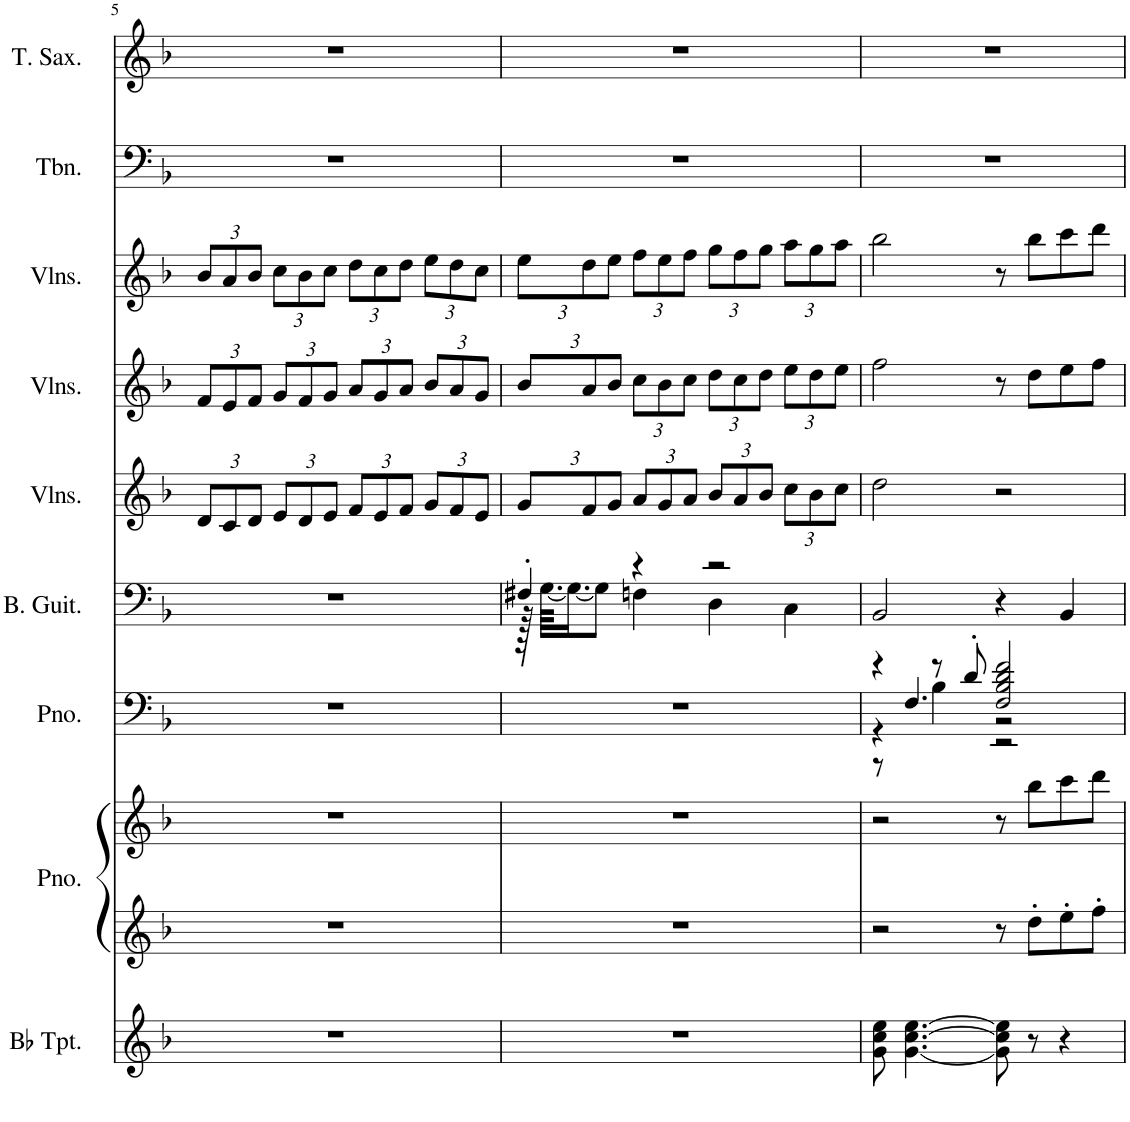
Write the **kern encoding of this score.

**kern	**kern	**kern	**kern	**kern	**kern	**kern	**kern	**kern	**kern
*part9	*part8	*part8	*part7	*part6	*part5	*part4	*part3	*part2	*part1
*staff10	*staff9	*staff8	*staff7	*staff6	*staff5	*staff4	*staff3	*staff2	*staff1
*I"Bb Trumpet, Trumpet 123	*I"Piano, Piano R	*	*I"Piano, Piano L	*I"Bass Guitar, Bass	*I"Violins, Strings	*I"Violins, Strings	*I"Violins,  Strings	*I"Trombone, vokal 1.2.3	*I"Tenor Saxophone, SOLO
*I'Bb Tpt.	*I'Pno.	*	*I'Pno.	*I'B. Guit.	*I'Vlns.	*I'Vlns.	*I'Vlns.	*I'Tbn.	*I'T. Sax.
!!LO:PB:g=z
*clefG2	*clefG2	*clefG2	*clefF4	*clefF4	*clefG2	*clefG2	*clefG2	*clefF4	*clefG2
*Trd1c2	*	*	*	*Trd7c12	*	*	*	*	*Trd8c14
*k[b-]	*k[b-]	*k[b-]	*k[b-]	*k[b-]	*k[b-]	*k[b-]	*k[b-]	*k[b-]	*k[b-]
*M4/4	*M4/4	*M4/4	*M4/4	*M4/4	*M4/4	*M4/4	*M4/4	*M4/4	*M4/4
*	*	*	*	*	*Xbrackettup	*Xbrackettup	*Xbrackettup	*	*
=5	=5	=5	=5	=5	=5	=5	=5	=5	=5
1r	1r	1r	1r	1r	12d/L	12f/L	12b-/L	1r	1r
.	.	.	.	.	12c/	12e/	12a/	.	.
.	.	.	.	.	12d/J	12f/J	12b-/J	.	.
.	.	.	.	.	12e/L	12g/L	12cc\L	.	.
.	.	.	.	.	12d/	12f/	12b-\	.	.
.	.	.	.	.	12e/J	12g/J	12cc\J	.	.
.	.	.	.	.	12f/L	12a/L	12dd\L	.	.
.	.	.	.	.	12e/	12g/	12cc\	.	.
.	.	.	.	.	12f/J	12a/J	12dd\J	.	.
.	.	.	.	.	12g/L	12b-/L	12ee\L	.	.
.	.	.	.	.	12f/	12a/	12dd\	.	.
.	.	.	.	.	12e/J	12g/J	12cc\J	.	.
=6	=6	=6	=6	=6	=6	=6	=6	=6	=6
*	*	*	*	*^	*	*	*	*	*
1r	1r	1r	1r	4F#X'/	128r	12g/L	12b-/L	12ee\L	1r	1r
.	.	.	.	.	[64.G\KKLL	.	.	.	.	.
.	.	.	.	.	16.G\J_	.	.	.	.	.
.	.	.	.	.	.	12f/	12a/	12dd\	.	.
.	.	.	.	.	8G\J]	.	.	.	.	.
.	.	.	.	.	.	12g/J	12b-/J	12ee\J	.	.
.	.	.	.	4r	4Fn\	12a/L	12cc\L	12ff\L	.	.
.	.	.	.	.	.	12g/	12b-\	12ee\	.	.
.	.	.	.	.	.	12a/J	12cc\J	12ff\J	.	.
.	.	.	.	2r	4D\	12b-/L	12dd\L	12gg\L	.	.
.	.	.	.	.	.	12a/	12cc\	12ff\	.	.
.	.	.	.	.	.	12b-/J	12dd\J	12gg\J	.	.
.	.	.	.	.	4C\	12cc\L	12ee\L	12aa\L	.	.
.	.	.	.	.	.	12b-\	12dd\	12gg\	.	.
.	.	.	.	.	.	12cc\J	12ee\J	12aa\J	.	.
*	*	*	*	*v	*v	*	*	*	*	*
=7	=7	=7	=7	=7	=7	=7	=7	=7	=7
*	*	*	*^	*	*	*	*	*	*
*	*	*	*	*^	*	*	*	*	*	*
8g\ 8cc\ 8ee\	2r	2r	4r	4r	8r	2BB-/	2dd\	2ff\	2bb-\	1r	1r
[4.g\ [4.cc\ [4.ee\	.	.	.	.	4.F/	.	.	.	.	.	.
.	.	.	8r	4B-\	.	.	.	.	.	.	.
.	.	.	8d'/	.	.	.	.	.	.	.	.
8g\] 8cc\] 8ee\]	8r	8r	2F/ 2B-/ 2d/ 2f/	2r	2r	4r	2r	8r	8r	.	.
8r	8dd'\L	8bb-\L	.	.	.	.	.	8dd\L	8bb-\L	.	.
4r	8ee'\	8ccc\	.	.	.	4BB-/	.	8ee\	8ccc\	.	.
.	8ff'\J	8ddd\J	.	.	.	.	.	8ff\J	8ddd\J	.	.
*	*	*	*v	*v	*v	*	*	*	*	*	*
=	=	=	=	=	=	=	=	=	=
*-	*-	*-	*-	*-	*-	*-	*-	*-	*-
